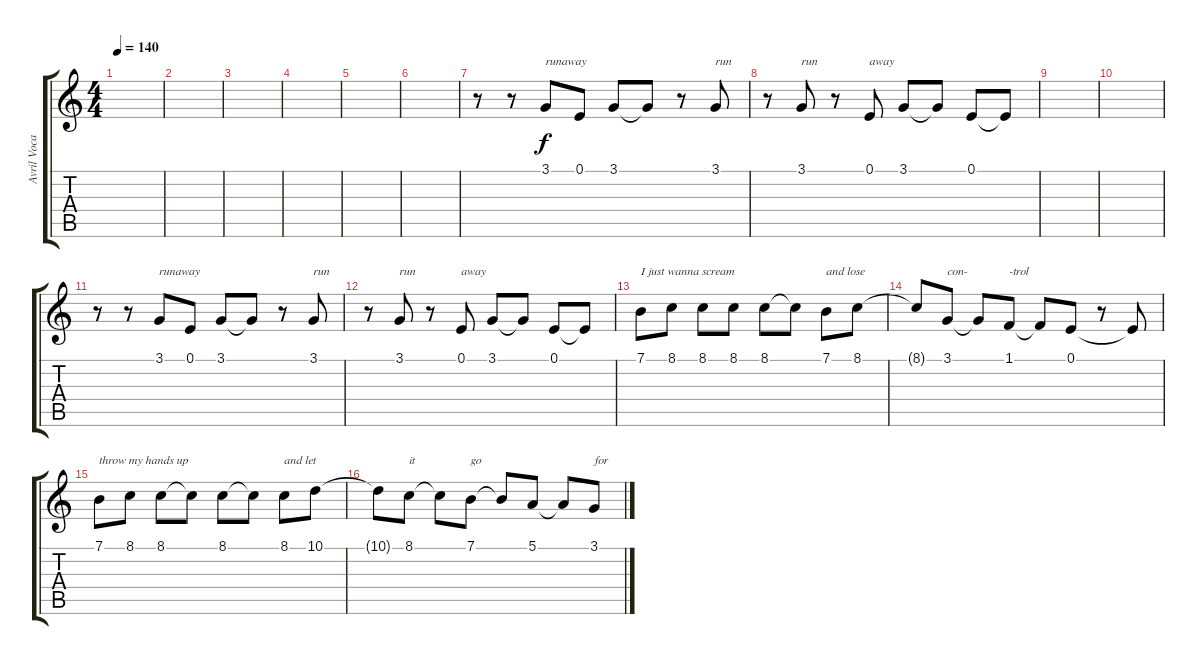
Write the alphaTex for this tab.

\track ("Avril Vocals" "Avril Voca") {instrument clarinet}
\staff {score tabs}
\tuning (E4 B3 G3 D3 A2 E2) {hide}
\ts (4 4)
\tempo 140
\clef g2
\ks c
|
|
|
|
|
|
r.8 r.8 3.1.8{txt "runaway"} 0.1.8 3.1.8 3.1{t}.8 r.8 3.1.8{txt "run"} |
r.8 3.1.8{txt "run"} r.8 0.1.8{txt "away"} 3.1.8 3.1{t}.8 0.1.8 0.1{t}.8 |
|
|
r.8 r.8 3.1.8{txt "runaway"} 0.1.8 3.1.8 3.1{t}.8 r.8 3.1.8{txt "run"} |
r.8 3.1.8{txt "run"} r.8 0.1.8{txt "away"} 3.1.8 3.1{t}.8 0.1.8 0.1{t}.8 |
7.1.8{txt "I just wanna scream"} 8.1.8 8.1.8 8.1.8 8.1.8 8.1{t}.8 7.1.8{txt "and lose"} 8.1.8 |
8.1{t}.8 3.1.8{txt "con-"} 3.1{t}.8 1.1.8{txt "-trol"} 1.1{t}.8 0.1.8 r.8 0.1{t}.8 |
7.1.8{txt "throw my hands up"} 8.1.8 8.1.8 8.1{t}.8 8.1.8 8.1{t}.8 8.1.8{txt "and let"} 10.1.8 |
10.1{t}.8 8.1.8{txt "it"} 8.1{t}.8 7.1.8{txt "go"} 7.1{t}.8 5.1.8 5.1{t}.8 3.1.8{txt "for"}
